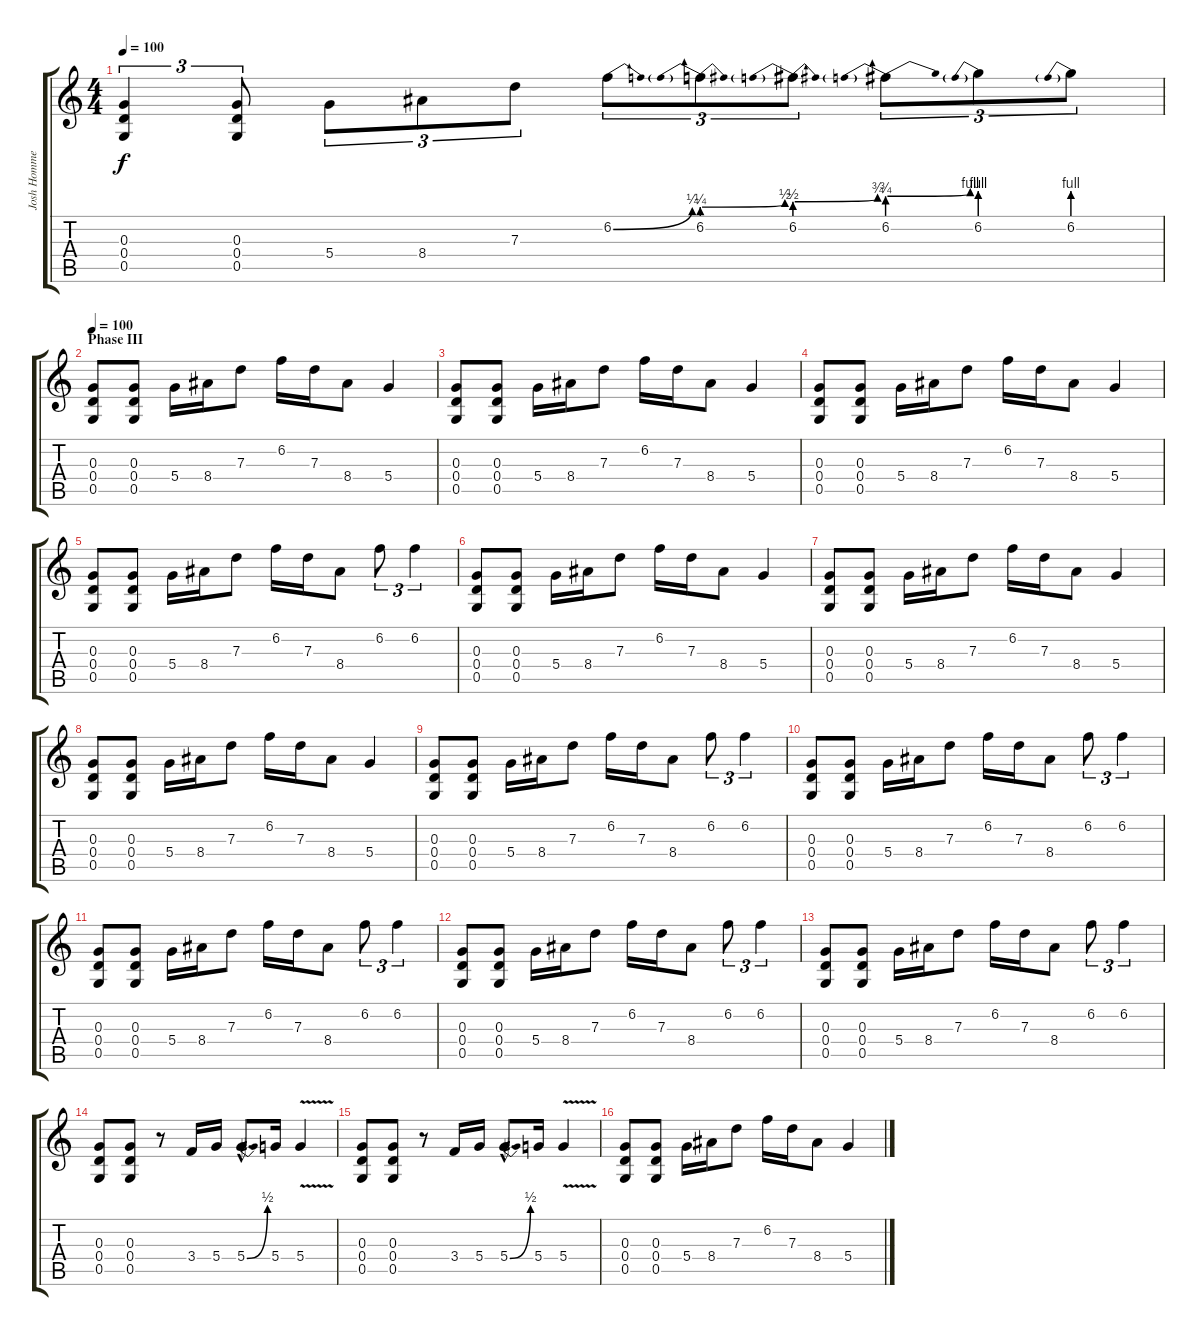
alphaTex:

\track ("Josh Homme" "Josh Homme") {instrument overdrivenguitar}
\staff {score tabs}
\tuning (E4 B3 G3 D3 G2 E2) {hide}
\ts (4 4)
\tempo 100
\clef g2
\ks c
(0.3 0.4 0.5).4{tu (3 2) dy f} (0.3 0.4 0.5).8{tu (3 2)} 5.4.8{tu (3 2)} 8.4.8{tu (3 2)} 7.3.8{tu (3 2)} 6.2{be (bend 0 0 60 1)}.8{tu (3 2)} 6.2{be (prebendbend 0 1 60 2)}.8{tu (3 2)} 6.2{be (prebendbend 0 2 60 3)}.8{tu (3 2)} 6.2{be (prebendbend 0 3 60 4)}.8{tu (3 2)} 6.2{be (prebend 0 4 60 4)}.8{tu (3 2)} 6.2{be (prebend 0 4 60 4)}.8{tu (3 2)} |
\section ("" "Phase III")
\tempo 100
(0.3 0.4 0.5).8 (0.3 0.4 0.5).8 5.4.16 8.4.16 7.3.8 6.2.16 7.3.16 8.4.8 5.4.4 |
(0.3 0.4 0.5).8 (0.3 0.4 0.5).8 5.4.16 8.4.16 7.3.8 6.2.16 7.3.16 8.4.8 5.4.4 |
(0.3 0.4 0.5).8 (0.3 0.4 0.5).8 5.4.16 8.4.16 7.3.8 6.2.16 7.3.16 8.4.8 5.4.4 |
(0.3 0.4 0.5).8 (0.3 0.4 0.5).8 5.4.16 8.4.16 7.3.8 6.2.16 7.3.16 8.4.8 6.2.8{tu (3 2)} 6.2.4{tu (3 2)} |
(0.3 0.4 0.5).8 (0.3 0.4 0.5).8 5.4.16 8.4.16 7.3.8 6.2.16 7.3.16 8.4.8 5.4.4 |
(0.3 0.4 0.5).8 (0.3 0.4 0.5).8 5.4.16 8.4.16 7.3.8 6.2.16 7.3.16 8.4.8 5.4.4 |
(0.3 0.4 0.5).8 (0.3 0.4 0.5).8 5.4.16 8.4.16 7.3.8 6.2.16 7.3.16 8.4.8 5.4.4 |
(0.3 0.4 0.5).8 (0.3 0.4 0.5).8 5.4.16 8.4.16 7.3.8 6.2.16 7.3.16 8.4.8 6.2.8{tu (3 2)} 6.2.4{tu (3 2)} |
(0.3 0.4 0.5).8 (0.3 0.4 0.5).8 5.4.16 8.4.16 7.3.8 6.2.16 7.3.16 8.4.8 6.2.8{tu (3 2)} 6.2.4{tu (3 2)} |
(0.3 0.4 0.5).8 (0.3 0.4 0.5).8 5.4.16 8.4.16 7.3.8 6.2.16 7.3.16 8.4.8 6.2.8{tu (3 2)} 6.2.4{tu (3 2)} |
(0.3 0.4 0.5).8 (0.3 0.4 0.5).8 5.4.16 8.4.16 7.3.8 6.2.16 7.3.16 8.4.8 6.2.8{tu (3 2)} 6.2.4{tu (3 2)} |
(0.3 0.4 0.5).8 (0.3 0.4 0.5).8 5.4.16 8.4.16 7.3.8 6.2.16 7.3.16 8.4.8 6.2.8{tu (3 2)} 6.2.4{tu (3 2)} |
(0.3 0.4 0.5).8 (0.3 0.4 0.5).8 r.8 3.4.16 5.4.16 5.4{be (bend 0 0 60 2) hac}.8{d} 5.4.16 5.4{v}.4 |
(0.3 0.4 0.5).8 (0.3 0.4 0.5).8 r.8 3.4.16 5.4.16 5.4{be (bend 0 0 60 2) hac}.8{d} 5.4.16 5.4{v}.4 |
(0.3 0.4 0.5).8 (0.3 0.4 0.5).8 5.4.16 8.4.16 7.3.8 6.2.16 7.3.16 8.4.8 5.4.4
